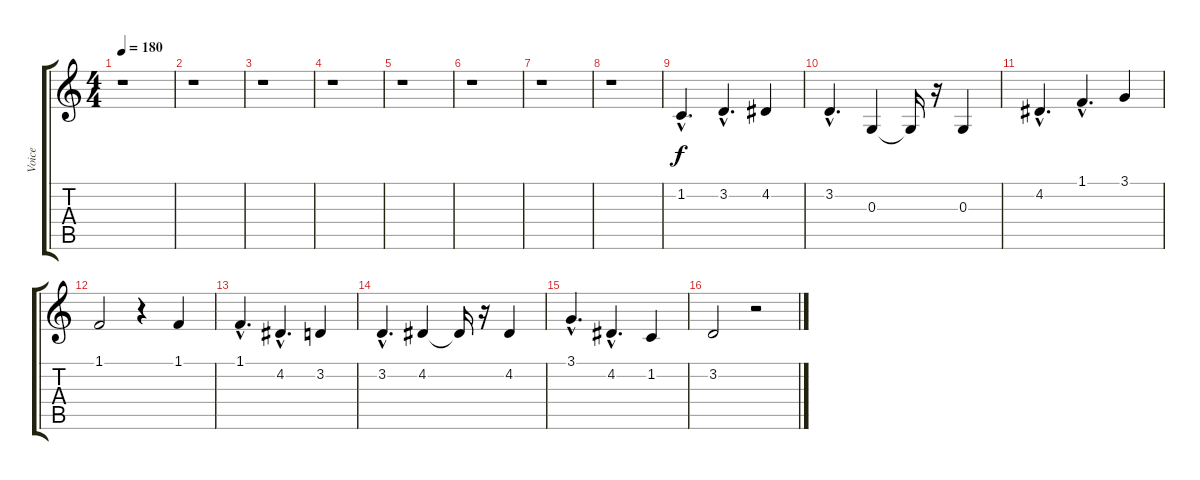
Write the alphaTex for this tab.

\track ("Voice" "Voice") {instrument lead6voice}
\staff {score tabs}
\tuning (E4 B3 G3 D3 A2 E2) {hide}
\ts (4 4)
\tempo 180
\clef g2
\ks c
r.1{dy f} |
r.1 |
r.1 |
r.1 |
r.1 |
r.1 |
r.1 |
r.1 |
1.2{hac}.4{d} 3.2{hac}.4{d} 4.2.4 |
3.2{hac}.4{d} 0.3.4 0.3{t}.16 r.16 0.3.4 |
4.2{hac}.4{d} 1.1{hac}.4{d} 3.1.4 |
1.1.2 r.4 1.1.4 |
1.1{hac}.4{d} 4.2{hac}.4{d} 3.2.4 |
3.2{hac}.4{d} 4.2.4 4.2{t}.16 r.16 4.2.4 |
3.1{hac}.4{d} 4.2{hac}.4{d} 1.2.4 |
3.2.2 r.2
